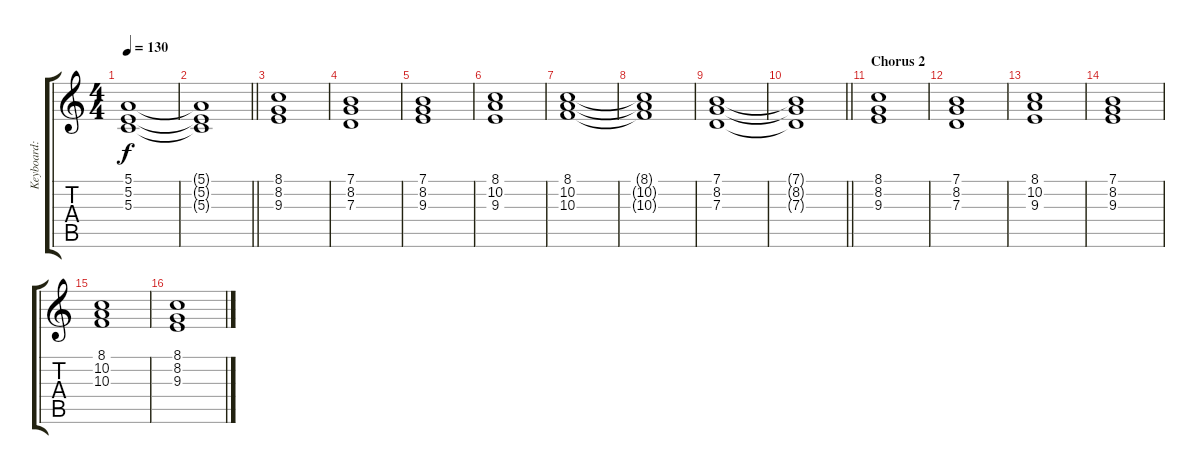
\track ("Keyboard: Juha Mäenpää" "Keyboard: ") {instrument stringensemble1}
\staff {score tabs}
\tuning (E4 B3 G3 D3 A2 E2) {hide}
\ts (4 4)
\tempo 130
\clef g2
\ks aminor
(5.1 5.2 5.3).1{dy f} |
\barLineRight lightlight
(5.1{t} 5.2{t} 5.3{t}).1 |
(8.1 8.2 9.3).1 |
(7.1 8.2 7.3).1 |
(7.1 8.2 9.3).1 |
(8.1 10.2 9.3).1 |
(8.1 10.2 10.3).1 |
(8.1{t} 10.2{t} 10.3{t}).1 |
(7.1 8.2 7.3).1 |
\barLineRight lightlight
(7.1{t} 8.2{t} 7.3{t}).1 |
\section ("" "Chorus 2")
(8.1 8.2 9.3).1 |
(7.1 8.2 7.3).1 |
(8.1 10.2 9.3).1 |
(7.1 8.2 9.3).1 |
(8.1 10.2 10.3).1 |
(8.1 8.2 9.3).1
